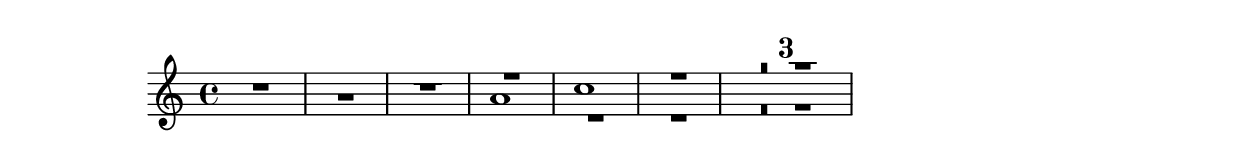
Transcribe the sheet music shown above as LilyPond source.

%% Do not edit this file; it is auto-generated from input/new
%% This file is in the public domain.
\version "2.11.61"
\header {
 doctitlees = "Posicionar los silencios multicompás"
 texidoces = "
A diferencia de los silencios normales, no existe una instrucción
predefinida para modificar la posición predefinida de un símbolo
multicompás sobre el pentagrama, adjuntándolo a una nota,
independientemente de cuál sea su forma.  Sin embargo, en la música
polifónica los silencios multicompás de las voces de numeración par e
impar están separados verticalmente.  La colocación de los silencios
multicompás se puede controlar como se ve a continuación:

"
  lsrtags = "rhythms,tweaks-and-overrides"
  texidoc = "
Unlike ordinary rests, there is no predefined command
to change the vertical position on the staff of a multi-measure
rest symbol of either form by attaching it to a note.  However,
in polyphonic music multi-measure rests in odd-numbered and
even-numbered voices are vertically separated.  The positioning
of multi-measure rests can be controlled as follows:
 "
  doctitle = "Positioning multi-measure rests"
} % begin verbatim

\relative c'' {
  % Multi-measure rests by default are set under the second line
  R1
  % They can be moved with an override
  \override MultiMeasureRest #'staff-position = #-2
  R1
  % A value of 0 is the default position;
  % the following trick moves the rest to the center line
  \override MultiMeasureRest #'staff-position = #-0.01
  R1
  % Multi-measure rests in odd-numbered voices are under the top line
  << { R1 } \\ { a1 } >>
  % Multi-measure rests in even-numbered voices are under the bottom line
  << { c1 } \\ { R1 } >>
  % They remain separated even in empty measures
  << { R1 } \\ { R1 } >>
  % This brings them together even though there are two voices
  \compressFullBarRests
  <<
    \revert MultiMeasureRest #'staff-position
    { R1*3 }
    \\
    \revert MultiMeasureRest #'staff-position
    { R1*3 }
  >>
}
